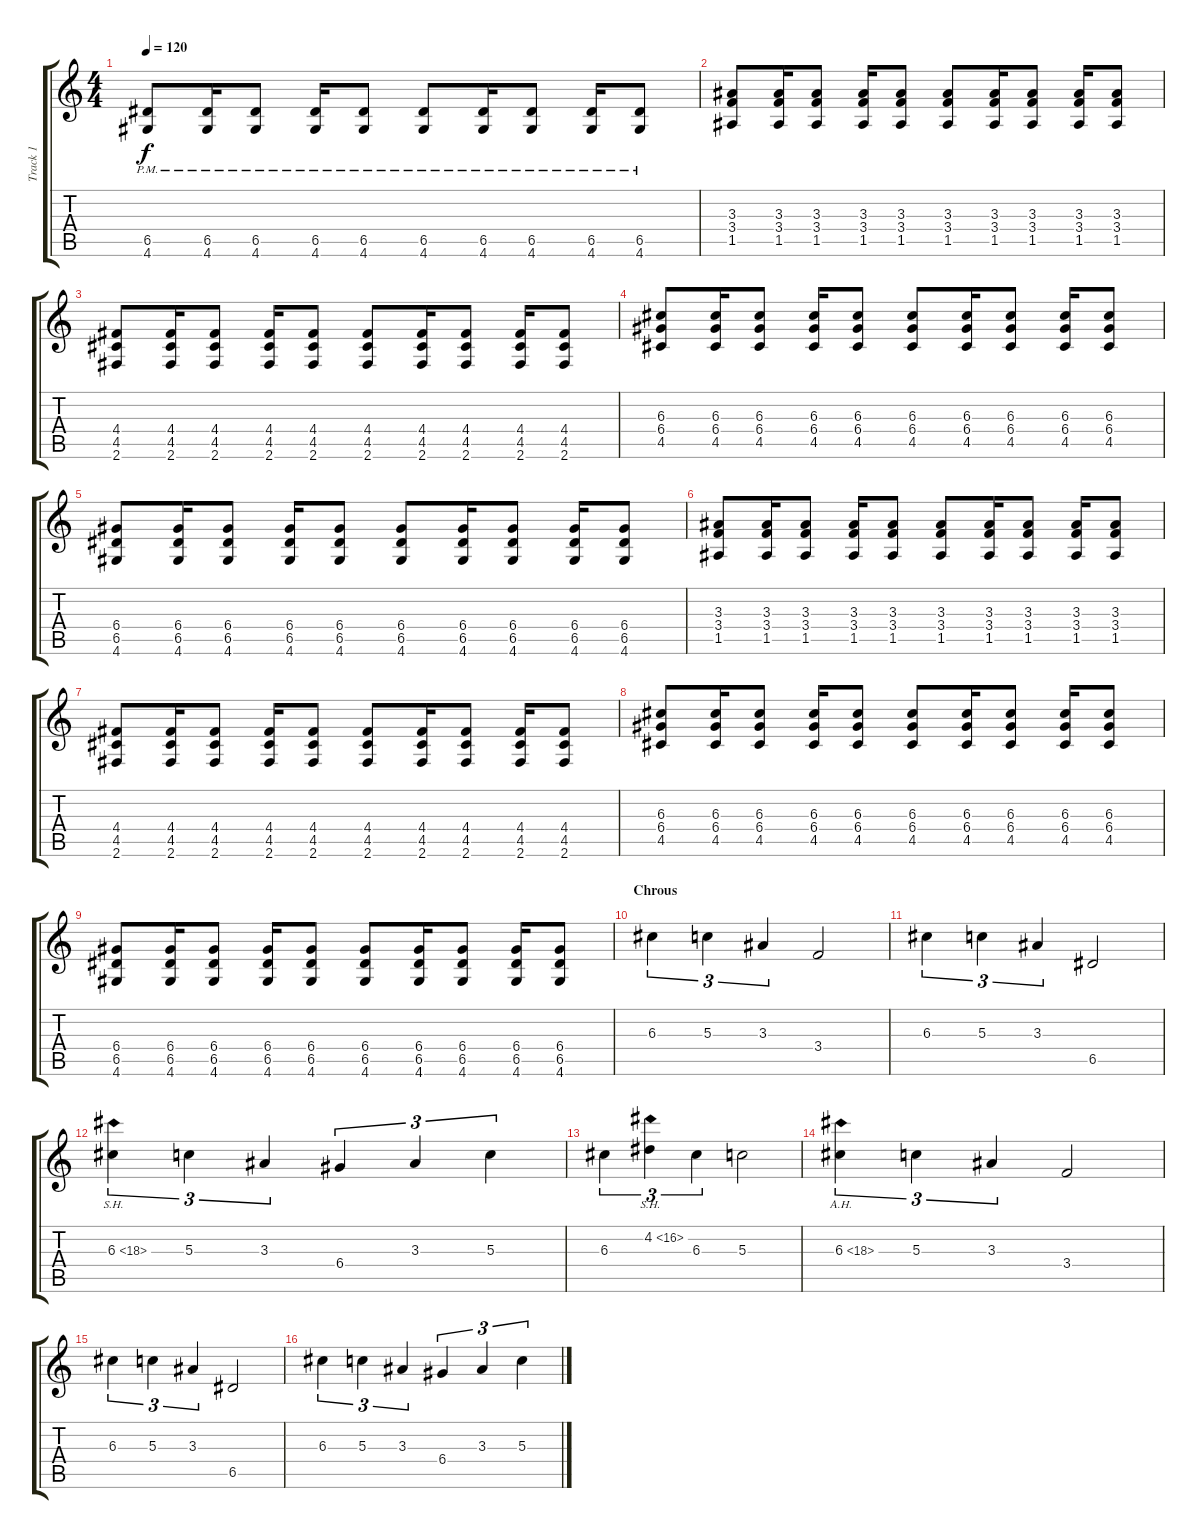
\track ("Track 1" "Track 1") {instrument distortionguitar}
\staff {score tabs}
\tuning (E4 B3 G3 D3 A2 E2) {hide}
\ts (4 4)
\tempo 120
\clef g2
\ks c
(6.5{pm} 4.6{pm}).8{dy f} (6.5{pm} 4.6{pm}).16 (6.5{pm} 4.6{pm}).8 (6.5{pm} 4.6{pm}).16 (6.5{pm} 4.6{pm}).8 (6.5{pm} 4.6{pm}).8 (6.5{pm} 4.6{pm}).16 (6.5{pm} 4.6{pm}).8 (6.5{pm} 4.6{pm}).16 (6.5{pm} 4.6{pm}).8 |
(3.3 3.4 1.5).8 (3.3 3.4 1.5).16 (3.3 3.4 1.5).8 (3.3 3.4 1.5).16 (3.3 3.4 1.5).8 (3.3 3.4 1.5).8 (3.3 3.4 1.5).16 (3.3 3.4 1.5).8 (3.3 3.4 1.5).16 (3.3 3.4 1.5).8 |
(4.4 4.5 2.6).8 (4.4 4.5 2.6).16 (4.4 4.5 2.6).8 (4.4 4.5 2.6).16 (4.4 4.5 2.6).8 (4.4 4.5 2.6).8 (4.4 4.5 2.6).16 (4.4 4.5 2.6).8 (4.4 4.5 2.6).16 (4.4 4.5 2.6).8 |
(6.3 6.4 4.5).8 (6.3 6.4 4.5).16 (6.3 6.4 4.5).8 (6.3 6.4 4.5).16 (6.3 6.4 4.5).8 (6.3 6.4 4.5).8 (6.3 6.4 4.5).16 (6.3 6.4 4.5).8 (6.3 6.4 4.5).16 (6.3 6.4 4.5).8 |
(6.4 6.5 4.6).8 (6.4 6.5 4.6).16 (6.4 6.5 4.6).8 (6.4 6.5 4.6).16 (6.4 6.5 4.6).8 (6.4 6.5 4.6).8 (6.4 6.5 4.6).16 (6.4 6.5 4.6).8 (6.4 6.5 4.6).16 (6.4 6.5 4.6).8 |
(3.3 3.4 1.5).8 (3.3 3.4 1.5).16 (3.3 3.4 1.5).8 (3.3 3.4 1.5).16 (3.3 3.4 1.5).8 (3.3 3.4 1.5).8 (3.3 3.4 1.5).16 (3.3 3.4 1.5).8 (3.3 3.4 1.5).16 (3.3 3.4 1.5).8 |
(4.4 4.5 2.6).8 (4.4 4.5 2.6).16 (4.4 4.5 2.6).8 (4.4 4.5 2.6).16 (4.4 4.5 2.6).8 (4.4 4.5 2.6).8 (4.4 4.5 2.6).16 (4.4 4.5 2.6).8 (4.4 4.5 2.6).16 (4.4 4.5 2.6).8 |
(6.3 6.4 4.5).8 (6.3 6.4 4.5).16 (6.3 6.4 4.5).8 (6.3 6.4 4.5).16 (6.3 6.4 4.5).8 (6.3 6.4 4.5).8 (6.3 6.4 4.5).16 (6.3 6.4 4.5).8 (6.3 6.4 4.5).16 (6.3 6.4 4.5).8 |
(6.4 6.5 4.6).8 (6.4 6.5 4.6).16 (6.4 6.5 4.6).8 (6.4 6.5 4.6).16 (6.4 6.5 4.6).8 (6.4 6.5 4.6).8 (6.4 6.5 4.6).16 (6.4 6.5 4.6).8 (6.4 6.5 4.6).16 (6.4 6.5 4.6).8 |
\section ("" "Chrous")
6.3.4{tu (3 2) volume 7} 5.3.4{tu (3 2)} 3.3.4{tu (3 2)} 3.4.2 |
6.3.4{tu (3 2)} 5.3.4{tu (3 2)} 3.3.4{tu (3 2)} 6.5.2 |
6.3{sh 12}.4{tu (3 2)} 5.3.4{tu (3 2)} 3.3.4{tu (3 2)} 6.4.4{tu (3 2)} 3.3.4{tu (3 2)} 5.3.4{tu (3 2)} |
6.3.4{tu (3 2)} 4.2{sh 12}.4{tu (3 2)} 6.3.4{tu (3 2)} 5.3.2 |
6.3{ah 12}.4{tu (3 2)} 5.3.4{tu (3 2)} 3.3.4{tu (3 2)} 3.4.2 |
6.3.4{tu (3 2)} 5.3.4{tu (3 2)} 3.3.4{tu (3 2)} 6.5.2 |
6.3.4{tu (3 2)} 5.3.4{tu (3 2)} 3.3.4{tu (3 2)} 6.4.4{tu (3 2)} 3.3.4{tu (3 2)} 5.3.4{tu (3 2)}
